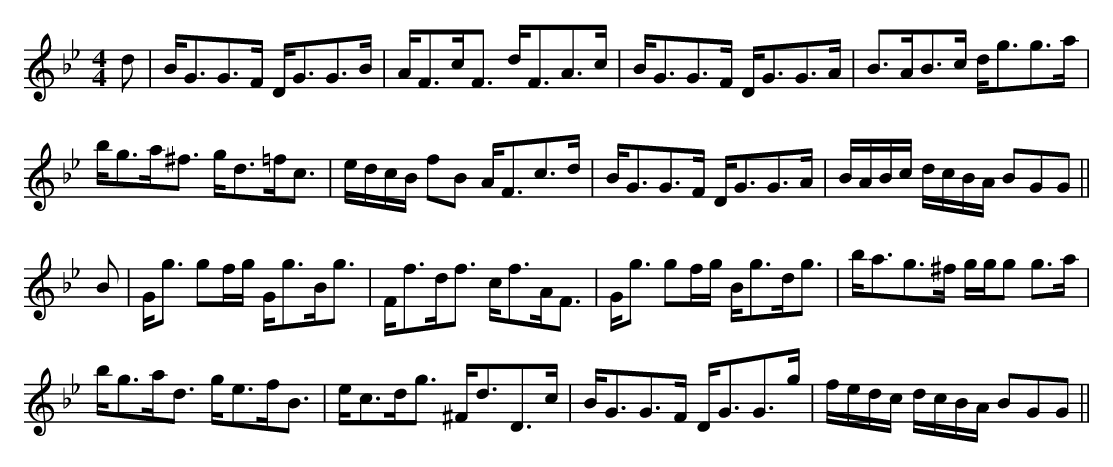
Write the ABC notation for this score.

X:1
M:4/4
K:Gmin
d|B<GG>F D<GG>B|A<Fc<F d<FA>c|B<GG>F D<GG>A|B>AB>c d<gg>a|
b<ga<^f g<d=f<c|e/d/c/B/ fB A<Fc>d|B<GG>F D<GG>A|B/A/B/c/ d/c/B/A/ BGG||
B|G<g gf/g/ G<gB<g|F<fd<f c<fA<F|G<g gf/g/ B<gd<g|b<ag>^f g/g/g g>a|
b<ga<d g<ef<B|e<cd<g ^F<dD>c|B<GG>F D<GG>g|f/e/d/c/ d/c/B/A/ BGG||
